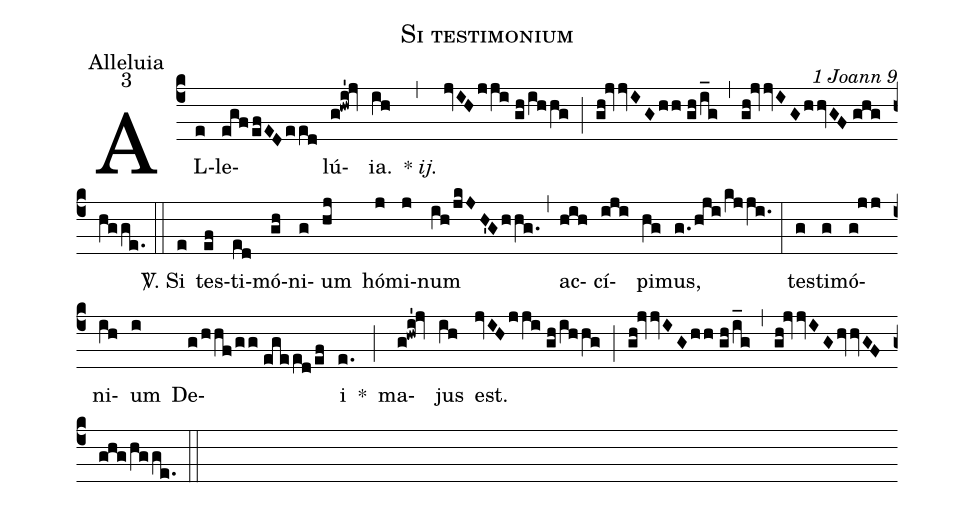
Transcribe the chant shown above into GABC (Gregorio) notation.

name: Si testimonium;
office-part: Alleluia;
mode: 3;
commentary: 1 Joann 9;
%%
(c4) AL(e)le(egf/efEDeed)lú(g!hwi'!jv)ia.(ih) {*}~<i>ij.</i>(,) (jvIHjji//gh/ihhg) (;) (gh!jvvIGhh//gh/i_g) (,) (gh!jvvIGhhvGF//ghg/hgge.) (::)
<sp>V/</sp>. Si(e) tes(ef)ti(ed)mó(gh)ni(g)um(hj) hó(j)mi(j)num(ih/jkJH'Ghhg.) (,) ac(hih)cí(iji)pi(hg)mus,(g./hji/kjji.) (:)
tes(g)ti(g)mó(g!jj)ni(ih)um(i) De(g/hhf/gg//egeed/ef)i(e.) *(;)
ma(g!hwi'!jv)jus(ih) est.(jvIHjji//gh/ihhg) (;) (gh!jvvIGhh//gh/i_g) (,) (gh!jvvIGhvvGF//ghg/hgge.) (::)
